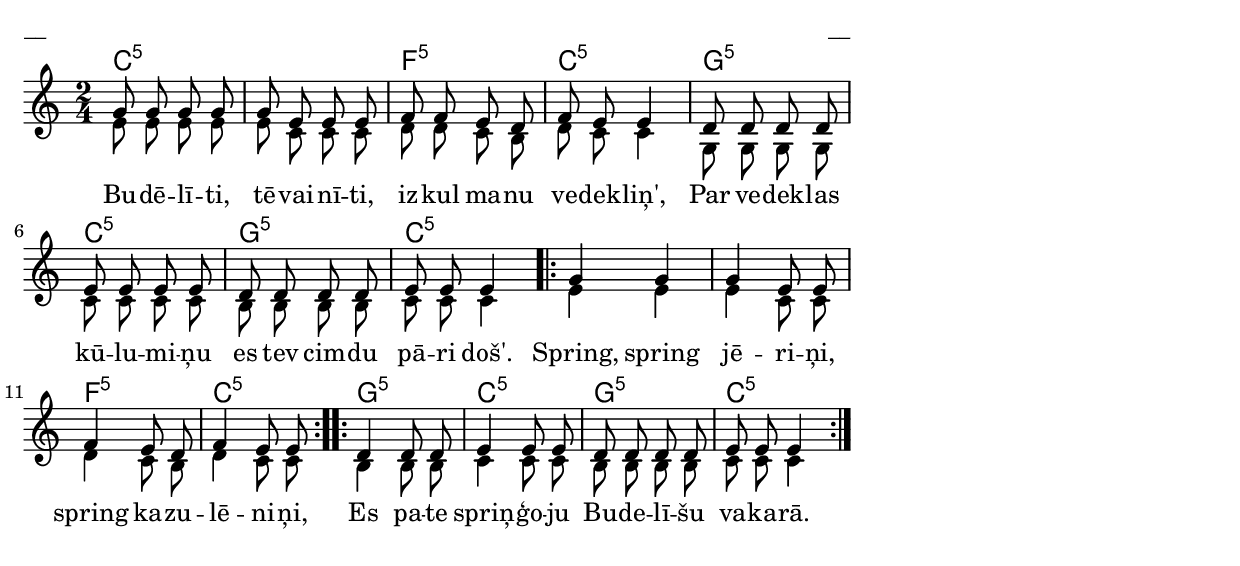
\version "2.13.16"
%\header {
%    title = "Budēlīti, tēvainīti"
%}
\paper {
line-width = 14\cm
left-margin = 0.4\cm
between-system-padding = 0.1\cm
between-system-space = 0.1\cm
}
\layout {
indent = #0
ragged-last = ##f
}

chordsA = \chordmode {
\time 2/4
c2:5 | c2:5 | f2:5 | c2:5 | g2:5 | 
c2:5 | g2:5 | c2:5 | 
\repeat volta 2 {
c2:5 | c2:5 | f2:5 | c2:5 | 
}
\repeat volta 2 {
g2:5 | c2:5 | g2:5 | c2:5 |
}
}

voiceA = \relative c' {
\clef "treble"
\key c \major
\time 2/4
%MS
g'8 g g g | g8 e e e | f8 f e d | f8 e e4 
%ME
d8 d d d | e8 e e e | d8 d d d | e8 e e4
\repeat volta 2 {
g4 g | g4 e8 e | f4 e8 d | f4 e8 e  
}
\repeat volta 2 {
d4 d8 d | e4 e8 e | d8 d d d | e8 e e4
}
} 

voiceB = \relative c' {
\clef "treble"
\key c \major
\time 2/4
e8 e e e | e8 c c c | d8 d c b | d8 c c4 
g8 g g g | c8 c c c | b8 b b b | c8 c c4
\repeat volta 2 {
e4 e | e4 c8 c | d4 c8 b | d4 c8 c  
}
\repeat volta 2 {
b4 b8 b | c4 c8 c | b8 b b b | c8 c c4
}
} 

lyricA = \lyricmode {
Bu -- dē -- lī -- ti, tē -- vai -- nī -- ti, 
iz -- kul ma -- nu ve -- dek -- liņ',
Par ve -- dek -- las kū -- lu -- mi -- ņu 
es tev cim -- du pā -- ri doš'.
Spring, spring jē -- ri -- ņi, 
spring ka -- zu -- lē -- ni -- ņi,
Es pa -- te spriņ -- ģo -- ju 
Bu -- de -- lī -- šu  va -- ka -- rā.
} 


fullScore = <<
\new ChordNames { 
\set chordChanges = ##t
\chordsA 
}
\new Staff {
<<
\new Voice = "voiceA" { \voiceOne \autoBeamOff \voiceA }
\lyricsto "voiceA" \new Lyrics \lyricA
\new Voice = "voiceB" { \voiceTwo \autoBeamOff \voiceB }
>>
}
>>

\score {
\fullScore
\header { piece = "__" opus = "__" }
}
\markup { \with-color #(x11-color 'white) \sans \smaller "__" }
\score {
\unfoldRepeats
\fullScore
\midi {
\context { \Staff \remove "Staff_performer" }
\context { \Voice \consists "Staff_performer" }
}
}



